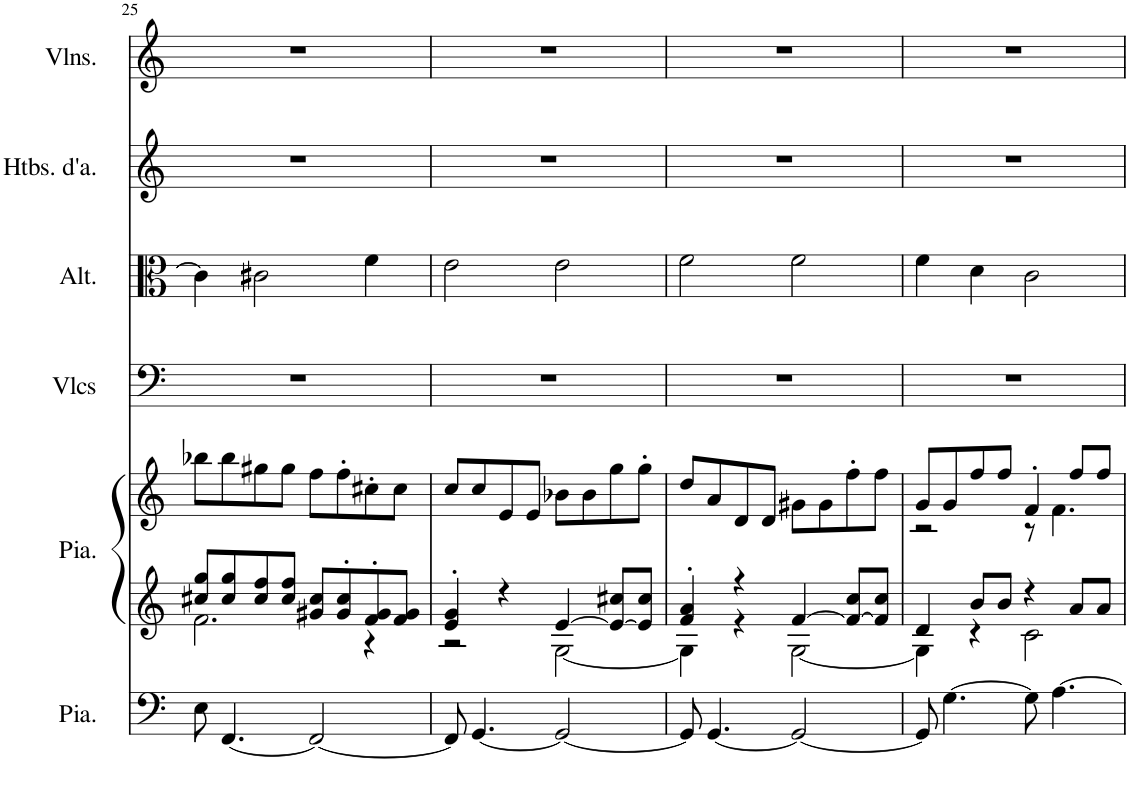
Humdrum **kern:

**kern	**kern	**kern	**kern	**kern	**kern	**kern
*part6	*part5	*part5	*part4	*part3	*part2	*part1
*staff7	*staff6	*staff5	*staff4	*staff3	*staff2	*staff1
*I"Piano, Pedals	*I"Piano, Organ	*	*I"Violoncelles, Bass	*I"Altos, Tenor	*I"Hautbois d'amour, Alto	*I"Violons, Soprano
*I'Pia.	*I'Pia.	*	*I'Vlcs	*I'Alt.	*I'Htbs. d'a.	*I'Vlns.
!!LO:PB:g=z
*clefF4	*clefG2	*clefG2	*clefF4	*clefC3	*clefG2	*clefG2
*	*	*	*	*	*Trd2c3	*
*k[]	*k[]	*k[]	*k[]	*k[]	*k[]	*k[]
*M4/4	*M4/4	*M4/4	*M4/4	*M4/4	*M4/4	*M4/4
=25	=25	=25	=25	=25	=25	=25
*	*^	*	*	*	*	*
8E\	8cc#X/ 8gg/L	2.f\	8bb-X\L	1r	4c#\]	1r	1r
[4.FF/	8cc#/ 8gg/	.	8bb-\	.	.	.	.
.	8cc#/ 8ff/	.	8gg#X\	.	2c#X\	.	.
.	8cc#/ 8ff/J	.	8gg#\J	.	.	.	.
2FF/_	8g#X/ 8cc#/L	.	8ff\L	.	.	.	.
.	8g#/' 8cc#/'	.	8ff'\	.	.	.	.
.	8f/' 8g#/'	4r	8cc#X'\	.	4f\	.	.
.	8f/ 8g#/J	.	8cc#\J	.	.	.	.
=26	=26	=26	=26	=26	=26	=26	=26
8FF/]	4e/' 4g/'	2r	8cc/L	1r	2e\	1r	1r
[4.GG/	.	.	8cc/	.	.	.	.
.	4r	.	8e/	.	.	.	.
.	.	.	8e/J	.	.	.	.
2GG/_	[4e/	[2G\	8b-X\L	.	2e\	.	.
.	.	.	8b-\	.	.	.	.
.	8e/_ 8cc#X/L	.	8gg\	.	.	.	.
.	8e/] 8cc#/J	.	8gg'\J	.	.	.	.
=27	=27	=27	=27	=27	=27	=27	=27
8GG/]	4f/' 4a/'	4G\]	8dd/L	1r	2f\	1r	1r
[4.GG/	.	.	8a/	.	.	.	.
.	4r	4r	8d/	.	.	.	.
.	.	.	8d/J	.	.	.	.
2GG/_	[4f/	[2G\	8g#X\L	.	2f\	.	.
.	.	.	8g#\	.	.	.	.
.	8f/_ 8cc/L	.	8ff'\	.	.	.	.
.	8f/] 8cc/J	.	8ff\J	.	.	.	.
=28	=28	=28	=28	=28	=28	=28	=28
*	*	*	*^	*	*	*	*
8GG/]	4d/	4G\]	8g/L	2r	1r	4f\	1r	1r
[4.G\	.	.	8g/	.	.	.	.	.
.	8b/L	4r	8ff/	.	.	4d\	.	.
.	8b/J	.	8ff/J	.	.	.	.	.
8G\]	4r	2c\	4f'/	8r	.	2c\	.	.
[4.A\	.	.	.	4.f\	.	.	.	.
.	8a/L	.	8ff/L	.	.	.	.	.
.	8a/J	.	8ff/J	.	.	.	.	.
*	*v	*v	*	*	*	*	*	*
*	*	*v	*v	*	*	*	*
=	=	=	=	=	=	=
*-	*-	*-	*-	*-	*-	*-
